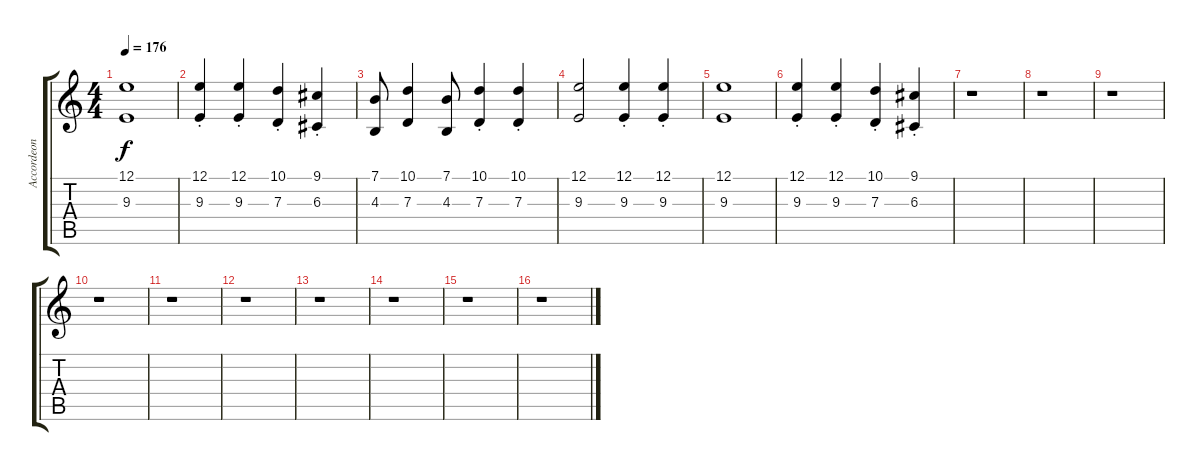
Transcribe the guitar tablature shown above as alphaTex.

\track ("Accordeon" "Accordeon") {instrument tangoaccordion}
\staff {score tabs}
\tuning (E4 B3 G3 D3 A2 E2) {hide}
\ts (4 4)
\tempo 176
\clef g2
\ks c
(12.1 9.3).1{dy f} |
(12.1{st} 9.3{st}).4 (12.1{st} 9.3{st}).4 (10.1{st} 7.3{st}).4 (9.1{st} 6.3{st}).4 |
(7.1 4.3).8 (10.1 7.3).4 (7.1 4.3).8 (10.1{st} 7.3{st}).4 (10.1{st} 7.3{st}).4 |
(12.1 9.3).2 (12.1{st} 9.3{st}).4 (12.1{st} 9.3{st}).4 |
(12.1 9.3).1 |
(12.1{st} 9.3{st}).4 (12.1{st} 9.3{st}).4 (10.1{st} 7.3{st}).4 (9.1{st} 6.3{st}).4 |
r.1 |
r.1 |
r.1 |
r.1 |
r.1 |
r.1 |
r.1 |
r.1 |
r.1 |
r.1
